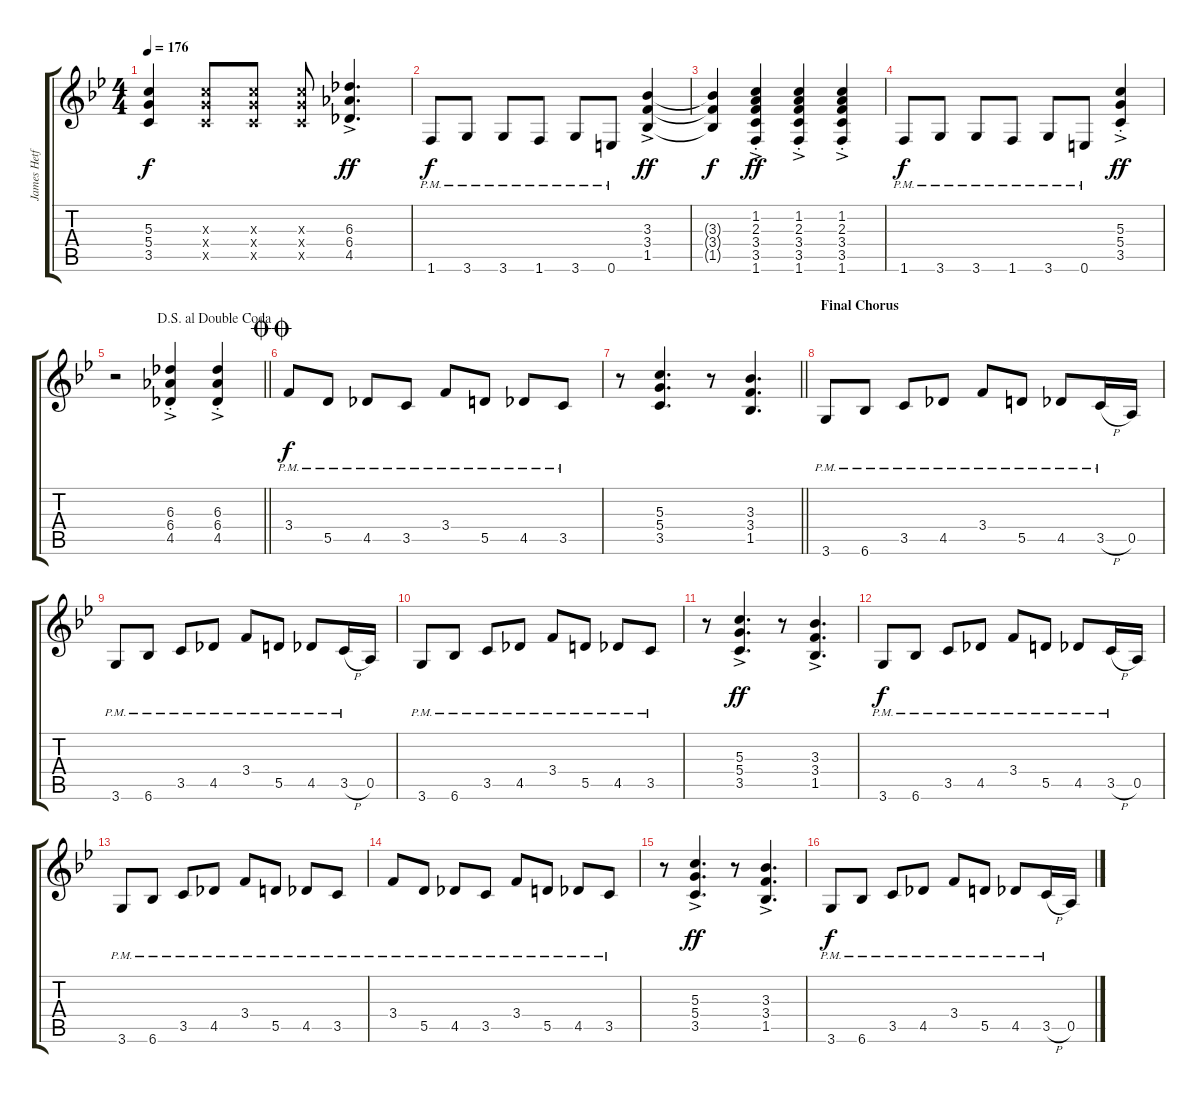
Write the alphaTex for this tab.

\track ("James Hetfield" "James Hetf") {instrument distortionguitar}
\staff {score tabs}
\tuning (E4 B3 G3 D3 A2 E2) {hide}
\ts (4 4)
\tempo 176
\clef g2
\ks bb
(5.3{t} 5.4{t} 3.5{t}).4{dy f} (5.3{x} 5.4{x} 3.5{x}).8 (5.3{x} 5.4{x} 3.5{x}).8 (5.3{x} 5.4{x} 3.5{x}).8 (6.3{ac} 6.4{ac} 4.5{ac}).4{d dy ff} |
1.6{pm}.8{dy f} 3.6{pm}.8 3.6{pm}.8 1.6{pm}.8 3.6{pm}.8 0.6{pm}.8 (3.3{ac} 3.4{ac} 1.5{ac}).4{dy ff} |
(3.3{t} 3.4{t} 1.5{t}).4{dy f} (1.2{ac st} 2.3{ac st} 3.4{ac st} 3.5{ac st} 1.6{ac st}).4{dy ff} (1.2{ac st} 2.3{ac st} 3.4{ac st} 3.5{ac st} 1.6{ac st}).4 (1.2{ac st} 2.3{ac st} 3.4{ac st} 3.5{ac st} 1.6{ac st}).4 |
1.6{pm}.8{dy f} 3.6{pm}.8 3.6{pm}.8 1.6{pm}.8 3.6{pm}.8 0.6{pm}.8 (5.3{ac st} 5.4{ac st} 3.5{ac st}).4{dy ff} |
\jump dalsegnoaldoublecoda
\barLineRight lightlight
r.2 (6.3{ac st} 6.4{ac st} 4.5{ac st}).4 (6.3{ac st} 6.4{ac st} 4.5{ac st}).4 |
\jump doublecoda
3.4{pm}.8{dy f} 5.5{pm}.8 4.5{pm}.8 3.5{pm}.8 3.4{pm}.8 5.5{pm}.8 4.5{pm}.8 3.5{pm}.8 |
\barLineRight lightlight
r.8 (5.3 5.4 3.5).4{d} r.8 (3.3 3.4 1.5).4{d} |
\section ("" "Final Chorus")
3.6{pm}.8 6.6{pm}.8 3.5{pm}.8 4.5{pm}.8 3.4{pm}.8 5.5{pm}.8 4.5{pm}.8 3.5{h pm}.16 0.5.16 |
3.6{pm}.8 6.6{pm}.8 3.5{pm}.8 4.5{pm}.8 3.4{pm}.8 5.5{pm}.8 4.5{pm}.8 3.5{h pm}.16 0.5.16 |
3.6{pm}.8 6.6{pm}.8 3.5{pm}.8 4.5{pm}.8 3.4{pm}.8 5.5{pm}.8 4.5{pm}.8 3.5{pm}.8 |
r.8 (5.3{ac} 5.4{ac} 3.5{ac}).4{d dy ff} r.8 (3.3{ac} 3.4{ac} 1.5{ac}).4{d} |
3.6{pm}.8{dy f} 6.6{pm}.8 3.5{pm}.8 4.5{pm}.8 3.4{pm}.8 5.5{pm}.8 4.5{pm}.8 3.5{h pm}.16 0.5.16 |
3.6{pm}.8 6.6{pm}.8 3.5{pm}.8 4.5{pm}.8 3.4{pm}.8 5.5{pm}.8 4.5{pm}.8 3.5{pm}.8 |
3.4{pm}.8 5.5{pm}.8 4.5{pm}.8 3.5{pm}.8 3.4{pm}.8 5.5{pm}.8 4.5{pm}.8 3.5{pm}.8 |
r.8 (5.3{ac} 5.4{ac} 3.5{ac}).4{d dy ff} r.8 (3.3{ac} 3.4{ac} 1.5{ac}).4{d} |
3.6{pm}.8{dy f} 6.6{pm}.8 3.5{pm}.8 4.5{pm}.8 3.4{pm}.8 5.5{pm}.8 4.5{pm}.8 3.5{h pm}.16 0.5.16
